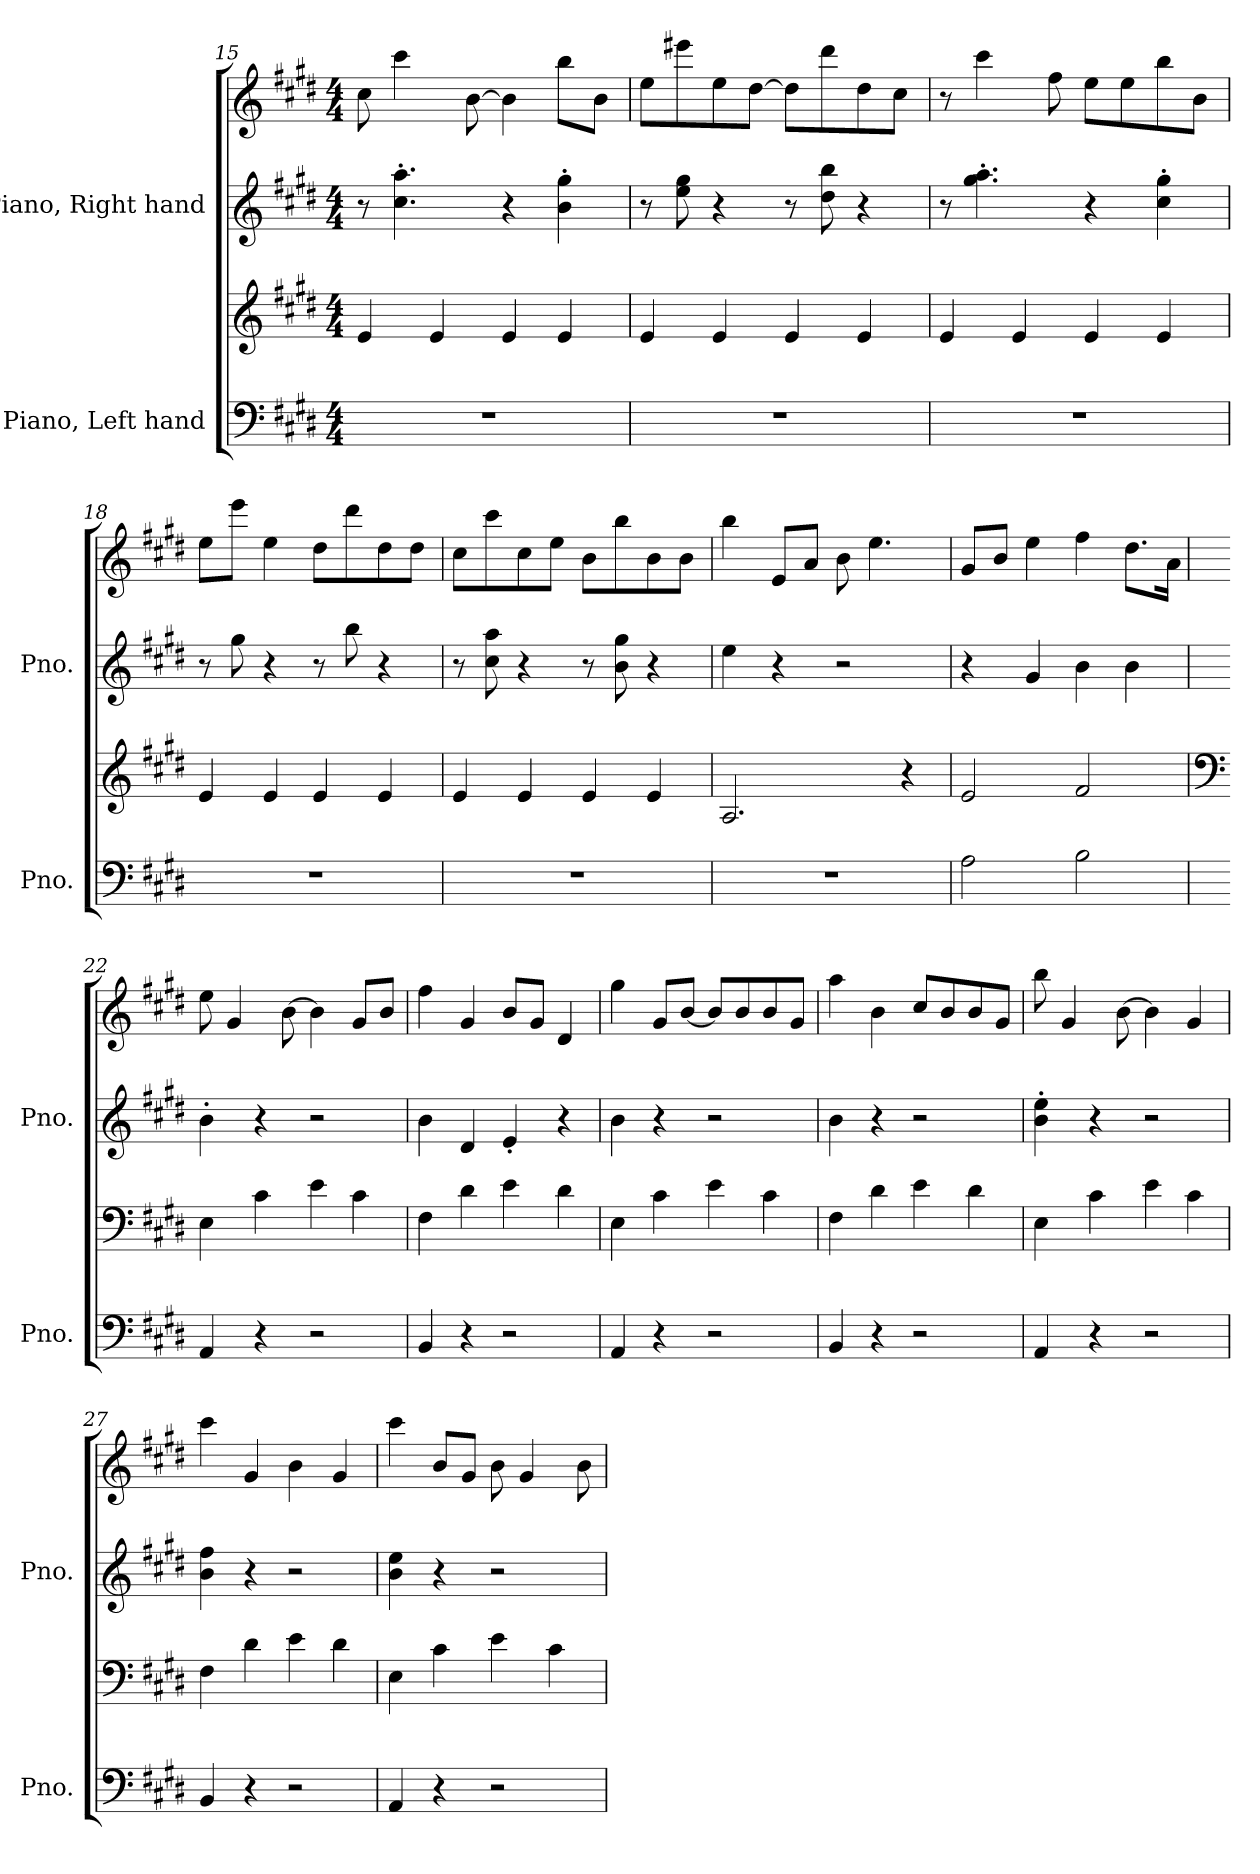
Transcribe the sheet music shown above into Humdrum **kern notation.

**kern	**kern	**kern	**kern
*part2	*part2	*part1	*part1
*staff4	*staff3	*staff2	*staff1
*I"Piano, Left hand	*	*I"Piano, Right hand	*
*I'Pno.	*	*I'Pno.	*
*clefF4	*clefG2	*clefG2	*clefG2
*k[f#c#g#d#]	*k[f#c#g#d#]	*k[f#c#g#d#]	*k[f#c#g#d#]
*M4/4	*M4/4	*M4/4	*M4/4
=15	=15	=15	=15
1r	4e/	8r	8cc#\
.	.	4.cc#\' 4.aa\'	4ccc#\
.	4e/	.	.
.	.	.	[8b\
.	4e/	4r	4b\]
.	4e/	4b\' 4gg#\'	8bb\L
.	.	.	8b\J
=16	=16	=16	=16
1r	4e/	8r	8ee\L
.	.	8ee\ 8gg#\	8eee#X\
.	4e/	4r	8ee\
.	.	.	[8dd#\J
.	4e/	8r	8dd#\L]
.	.	8dd#\ 8bb\	8ddd#\
.	4e/	4r	8dd#\
.	.	.	8cc#\J
=17	=17	=17	=17
1r	4e/	8r	8r
.	.	4.gg#\' 4.aa\'	4ccc#\
.	4e/	.	.
.	.	.	8ff#\
.	4e/	4r	8ee\L
.	.	.	8ee\
.	4e/	4cc#\' 4gg#\'	8bb\
.	.	.	8b\J
!!LO:LB:g=z
=18	=18	=18	=18
1r	4e/	8r	8ee\L
.	.	8gg#\	8eee\J
.	4e/	4r	4ee\
.	4e/	8r	8dd#\L
.	.	8bb\	8ddd#\
.	4e/	4r	8dd#\
.	.	.	8dd#\J
=19	=19	=19	=19
1r	4e/	8r	8cc#\L
.	.	8cc#\ 8aa\	8ccc#\
.	4e/	4r	8cc#\
.	.	.	8ee\J
.	4e/	8r	8b\L
.	.	8b\ 8gg#\	8bb\
.	4e/	4r	8b\
.	.	.	8b\J
=20	=20	=20	=20
1r	2.A/	4ee\	4bb\
.	.	4r	8e/L
.	.	.	8a/J
.	.	2r	8b\
.	.	.	4.ee\
.	4r	.	.
=21	=21	=21	=21
2A\	2e/	4r	8g#/L
.	.	.	8b/J
.	.	4g#/	4ee\
2B\	2f#/	4b\	4ff#\
.	.	4b\	8.dd#\L
.	.	.	16a\Jk
=22	=22	=22	=22
*	*clefF4	*	*
4AA/	4E\	4b'\	8ee\
.	.	.	4g#/
4r	4c#\	4r	.
.	.	.	[8b\
2r	4e\	2r	4b\]
.	4c#\	.	8g#/L
.	.	.	8b/J
!!LO:LB:g=z
=23	=23	=23	=23
4BB/	4F#\	4b\	4ff#\
4r	4d#\	4d#/	4g#/
2r	4e\	4e'/	8b/L
.	.	.	8g#/J
.	4d#\	4r	4d#/
=24	=24	=24	=24
4AA/	4E\	4b\	4gg#\
4r	4c#\	4r	8g#/L
.	.	.	[8b/J
2r	4e\	2r	8b/L]
.	.	.	8b/
.	4c#\	.	8b/
.	.	.	8g#/J
=25	=25	=25	=25
4BB/	4F#\	4b\	4aa\
4r	4d#\	4r	4b\
2r	4e\	2r	8cc#/L
.	.	.	8b/
.	4d#\	.	8b/
.	.	.	8g#/J
=26	=26	=26	=26
4AA/	4E\	4b\' 4ee\'	8bb\
.	.	.	4g#/
4r	4c#\	4r	.
.	.	.	[8b\
2r	4e\	2r	4b\]
.	4c#\	.	4g#/
=27	=27	=27	=27
4BB/	4F#\	4b\ 4ff#\	4ccc#\
4r	4d#\	4r	4g#/
2r	4e\	2r	4b\
.	4d#\	.	4g#/
=28	=28	=28	=28
4AA/	4E\	4b\ 4ee\	4ccc#\
4r	4c#\	4r	8b/L
.	.	.	8g#/J
2r	4e\	2r	8b\
.	.	.	4g#/
.	4c#\	.	.
.	.	.	8b\
=	=	=	=
*-	*-	*-	*-
